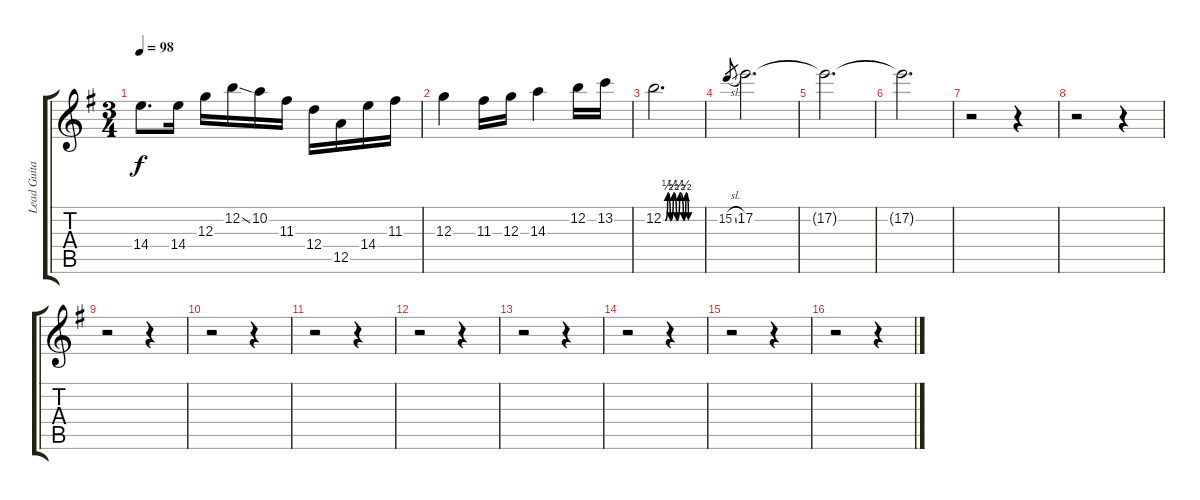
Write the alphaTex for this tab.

\track ("Lead Guitar" "Lead Guita") {instrument overdrivenguitar}
\staff {score tabs}
\tuning (E4 B3 G3 D3 A2 E2) {hide}
\ts (3 4)
\tempo 98
\clef g2
\ks eminor
14.4{t}.8{d dy f} 14.4.16 12.3.16 12.2{ss}.16 10.2.16 11.3.16 12.4.16 12.5.16 14.4.16 11.3.16 |
12.3.4 11.3.16 12.3.16 14.3.4 12.2.16 13.2.16 |
12.2{be (custom 0 0 3 0 7 2 11 0 16 2 21 0 26 2 32 0 36 2 40 0 60 0)}.2{d} |
15.2{sl}.8{gr} 17.2.2{d} |
17.2{t}.2{d volume 0} |
17.2{t}.2{d} |
r.2 r.4 |
r.2 r.4 |
r.2 r.4 |
r.2 r.4 |
r.2 r.4 |
r.2 r.4 |
r.2 r.4 |
r.2 r.4 |
r.2 r.4 |
r.2 r.4
